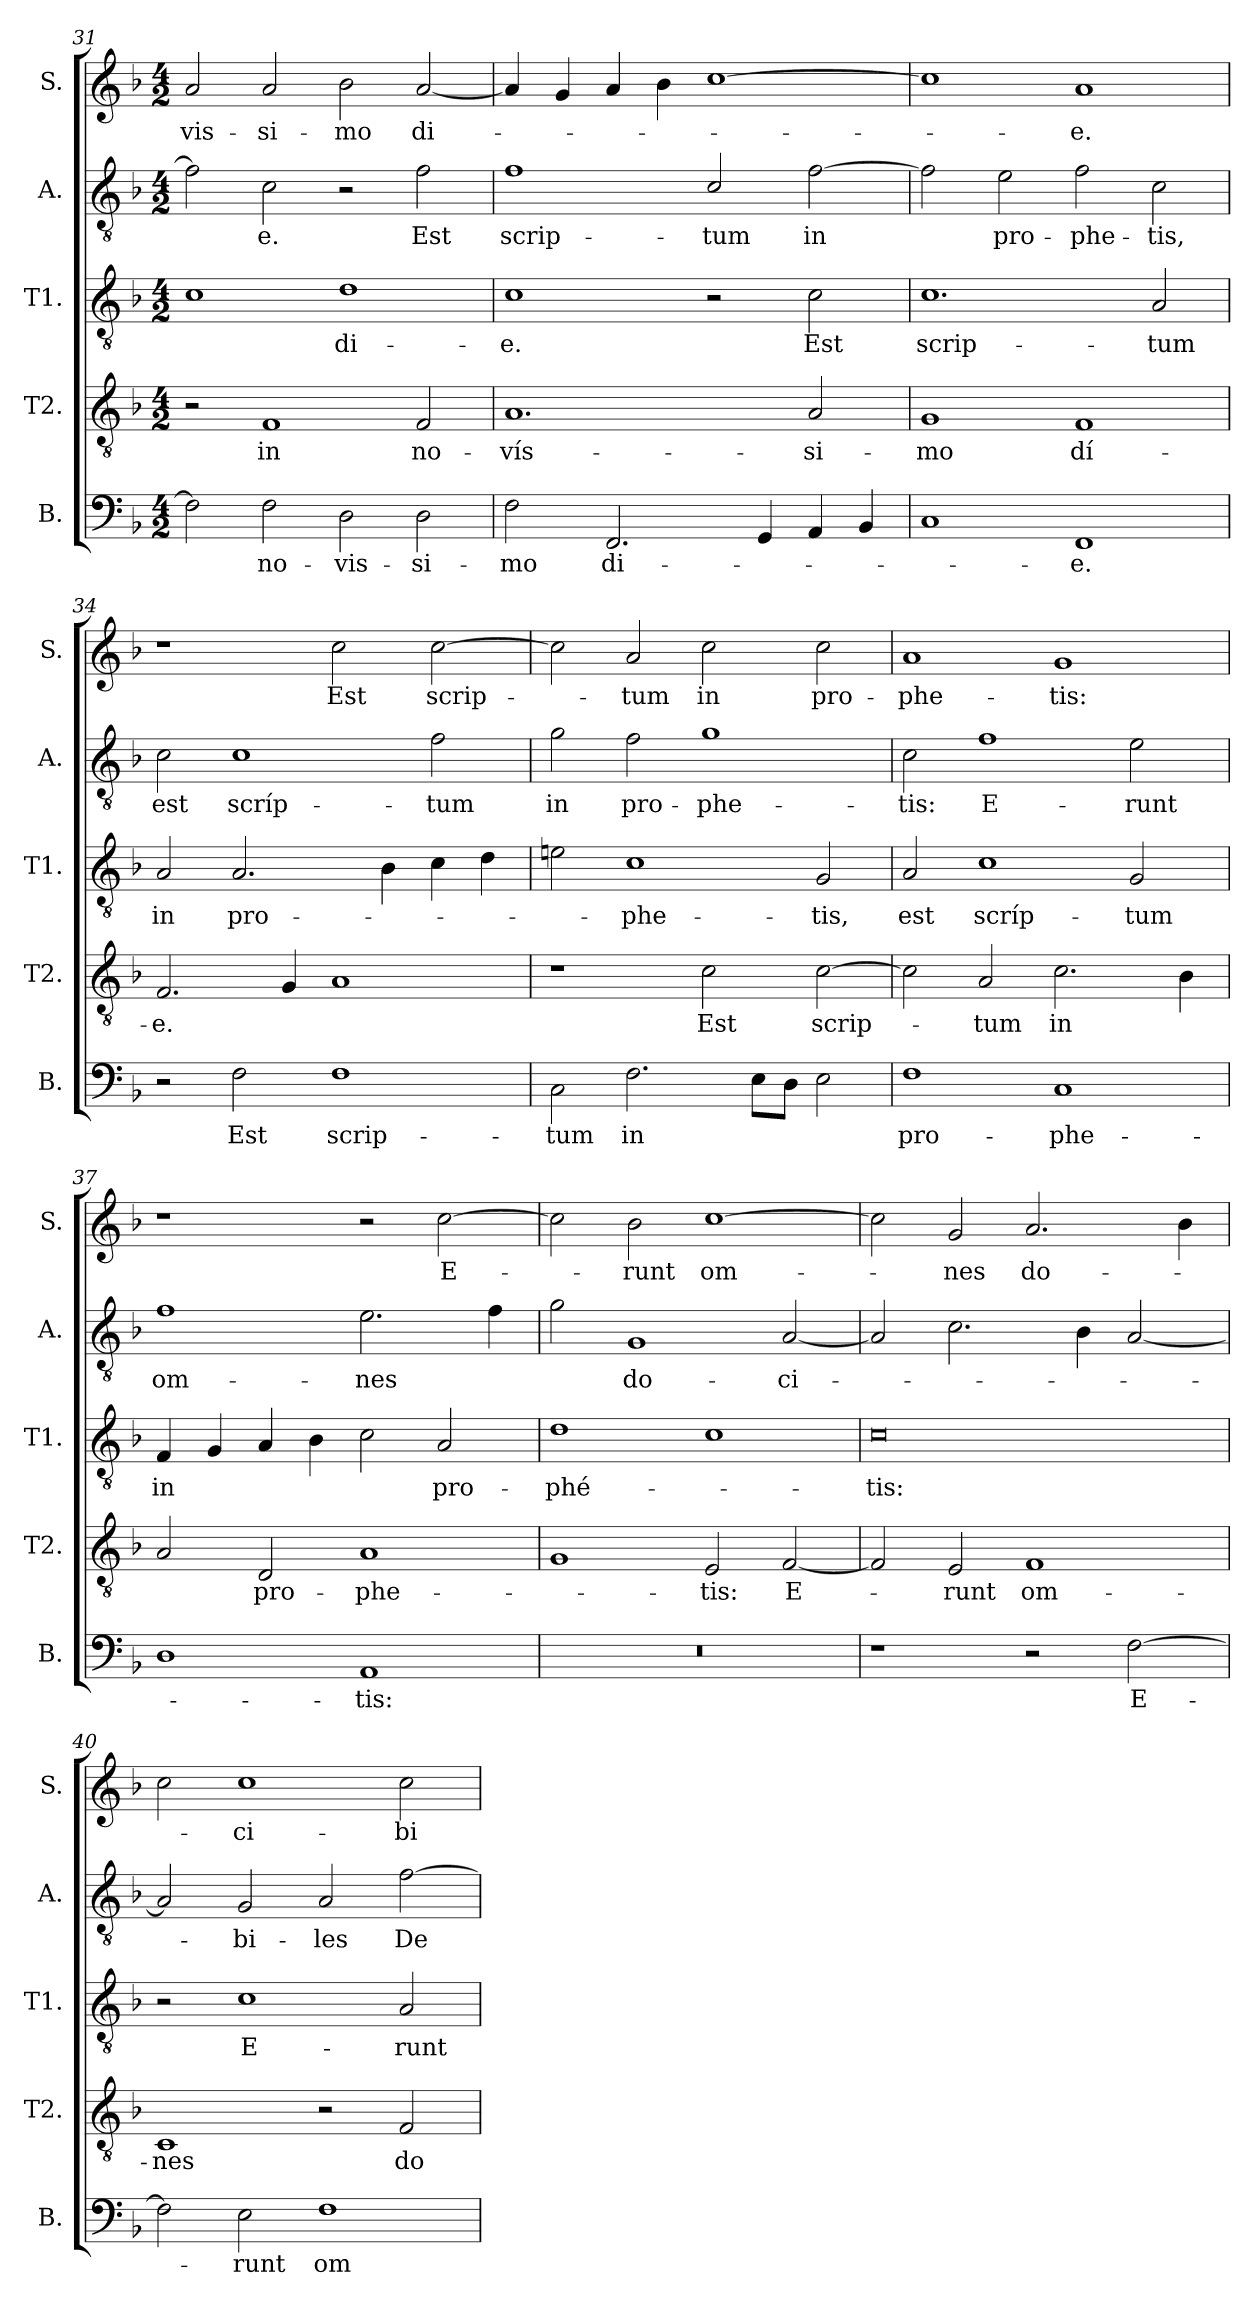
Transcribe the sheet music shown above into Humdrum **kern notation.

**kern	**text	**kern	**text	**kern	**text	**kern	**text	**kern	**text
*part5	*part5	*part4	*part4	*part3	*part3	*part2	*part2	*part1	*part1
*staff5	*staff5	*staff4	*staff4	*staff3	*staff3	*staff2	*staff2	*staff1	*staff1
*I"B.	*	*I"T2.	*	*I"T1.	*	*I"A.	*	*I"S.	*
*I'B.	*	*I'T2.	*	*I'T1.	*	*I'A.	*	*I'S.	*
!!LO:PB:g=z
*clefF4	*	*clefGv2	*	*clefGv2	*	*clefGv2	*	*clefG2	*
*k[b-]	*	*k[b-]	*	*k[b-]	*	*k[b-]	*	*k[b-]	*
*F:	*	*F:	*	*F:	*	*F:	*	*F:	*
*M4/2	*	*M4/2	*	*M4/2	*	*M4/2	*	*M4/2	*
=31	=31	=31	=31	=31	=31	=31	=31	=31	=31
!	!	!	!	!	!	!	!	!	!LO:LY:b
2F\]	.	2r	.	1c	.	2f\]	.	2a/	-vis-
!	!LO:LY:b	!	!LO:LY:b	!	!	!	!LO:LY:b	!	!LO:LY:b
2F\	no-	1F	in	.	.	2c\	-e.	2a/	-si-
!	!LO:LY:b	!	!	!	!LO:LY:b	!	!	!	!LO:LY:b
2D\	-vis-	.	.	1d	di-	2r	.	2b-\	-mo
!	!LO:LY:b	!	!LO:LY:b	!	!	!	!LO:LY:b	!	!LO:LY:b
2D\	-si-	2F/	no-	.	.	2f\	Est	[2a/	di-
=32	=32	=32	=32	=32	=32	=32	=32	=32	=32
!	!LO:LY:b	!	!LO:LY:b	!	!LO:LY:b	!	!LO:LY:b	!	!
2F\	-mo	1.A	-vís-	1c	-e.	1f	scrip-	4a/]	.
.	.	.	.	.	.	.	.	4g/	.
!	!LO:LY:b	!	!	!	!	!	!	!	!
2.FF/	di-	.	.	.	.	.	.	4a/	.
.	.	.	.	.	.	.	.	4b-\	.
!	!	!	!	!	!	!	!LO:LY:b	!	!
.	.	.	.	2r	.	2c/	-tum	[1cc	.
4GG/	.	.	.	.	.	.	.	.	.
!	!	!	!LO:LY:b	!	!LO:LY:b	!	!LO:LY:b	!	!
4AA/	.	2A/	-si-	2c\	Est	[2f\	in	.	.
4BB-/	.	.	.	.	.	.	.	.	.
=33	=33	=33	=33	=33	=33	=33	=33	=33	=33
!	!	!	!LO:LY:b	!	!LO:LY:b	!	!	!	!
1C	.	1G	-mo	1.c	scrip-	2f\]	.	1cc]	.
!	!	!	!	!	!	!	!LO:LY:b	!	!
.	.	.	.	.	.	2e\	pro-	.	.
!	!LO:LY:b	!	!LO:LY:b	!	!	!	!LO:LY:b	!	!LO:LY:b
1FF	-e.	1F	dí-	.	.	2f\	-phe-	1a	-e.
!	!	!	!	!	!LO:LY:b	!	!LO:LY:b	!	!
.	.	.	.	2A/	-tum	2c\	-tis,	.	.
=34	=34	=34	=34	=34	=34	=34	=34	=34	=34
!	!	!	!LO:LY:b	!	!LO:LY:b	!	!LO:LY:b	!	!
2r	.	2.F/	-e.	2A/	in	2c\	est	1r	.
!	!LO:LY:b	!	!	!	!LO:LY:b	!	!LO:LY:b	!	!
2F\	Est	.	.	2.A/	pro-	1c	scríp-	.	.
.	.	4G/	.	.	.	.	.	.	.
!	!LO:LY:b	!	!	!	!	!	!	!	!LO:LY:b
1F	scrip-	1A	.	.	.	.	.	2cc\	Est
.	.	.	.	4B-\	.	.	.	.	.
!	!	!	!	!	!	!	!LO:LY:b	!	!LO:LY:b
.	.	.	.	4c\	.	2f\	-tum	[2cc\	scrip-
.	.	.	.	4d\	.	.	.	.	.
!!LO:LB:g=z
=35	=35	=35	=35	=35	=35	=35	=35	=35	=35
!	!LO:LY:b	!	!	!	!	!	!LO:LY:b	!	!
2C\	-tum	1r	.	2en\	.	2g\	in	2cc\]	.
!	!LO:LY:b	!	!	!	!LO:LY:b	!	!LO:LY:b	!	!LO:LY:b
2.F\	in	.	.	1c	-phe-	2f\	pro-	2a/	-tum
!	!	!	!LO:LY:b	!	!	!	!LO:LY:b	!	!LO:LY:b
.	.	2c\	Est	.	.	1g	-phe-	2cc\	in
8E\L	.	.	.	.	.	.	.	.	.
8D\J	.	.	.	.	.	.	.	.	.
!	!	!	!LO:LY:b	!	!LO:LY:b	!	!	!	!LO:LY:b
2E\	.	[2c\	scrip-	2G/	-tis,	.	.	2cc\	pro-
=36	=36	=36	=36	=36	=36	=36	=36	=36	=36
!	!LO:LY:b	!	!	!	!LO:LY:b	!	!LO:LY:b	!	!LO:LY:b
1F	pro-	2c\]	.	2A/	est	2c\	-tis:	1a	-phe-
!	!	!	!LO:LY:b	!	!LO:LY:b	!	!LO:LY:b	!	!
.	.	2A/	-tum	1c	scríp-	1f	E-	.	.
!	!LO:LY:b	!	!LO:LY:b	!	!	!	!	!	!LO:LY:b
1C	-phe-	2.c\	in	.	.	.	.	1g	-tis:
!	!	!	!	!	!LO:LY:b	!	!LO:LY:b	!	!
.	.	.	.	2G/	-tum	2e\	-runt	.	.
.	.	4B-\	.	.	.	.	.	.	.
=37	=37	=37	=37	=37	=37	=37	=37	=37	=37
!	!	!	!	!	!LO:LY:b	!	!LO:LY:b	!	!
1D	.	2A/	.	4F/	in	1f	om-	1r	.
.	.	.	.	4G/	.	.	.	.	.
!	!	!	!LO:LY:b	!	!	!	!	!	!
.	.	2D/	pro-	4A/	.	.	.	.	.
.	.	.	.	4B-\	.	.	.	.	.
!	!LO:LY:b	!	!LO:LY:b	!	!	!	!LO:LY:b	!	!
1AA	-tis:	1A	-phe-	2c\	.	2.e\	-nes	2r	.
!	!	!	!	!	!LO:LY:b	!	!	!	!LO:LY:b
.	.	.	.	2A/	pro-	.	.	[2cc\	E-
.	.	.	.	.	.	4f\	.	.	.
=38	=38	=38	=38	=38	=38	=38	=38	=38	=38
!	!	!	!	!	!LO:LY:b	!	!	!	!
0r	.	1G	.	1d	-phé-	2g\	.	2cc\]	.
!	!	!	!	!	!	!	!LO:LY:b	!	!LO:LY:b
.	.	.	.	.	.	1G	do-	2b-\	-runt
!	!	!	!LO:LY:b	!	!	!	!	!	!LO:LY:b
.	.	2E/	-tis:	1c	.	.	.	[1cc	om-
!	!	!	!LO:LY:b	!	!	!	!LO:LY:b	!	!
.	.	[2F/	E-	.	.	[2A/	-ci-	.	.
!!LO:PB:g=z
=39	=39	=39	=39	=39	=39	=39	=39	=39	=39
!	!	!	!	!	!LO:LY:b	!	!	!	!
1r	.	2F/]	.	0c	-tis:	2A/]	.	2cc\]	.
!	!	!	!LO:LY:b	!	!	!	!	!	!LO:LY:b
.	.	2E/	-runt	.	.	2.c\	.	2g/	-nes
!	!	!	!LO:LY:b	!	!	!	!	!	!LO:LY:b
2r	.	1F	om-	.	.	.	.	2.a/	do-
.	.	.	.	.	.	4B-\	.	.	.
!	!LO:LY:b	!	!	!	!	!	!	!	!
[2F\	E-	.	.	.	.	[2A/	.	.	.
.	.	.	.	.	.	.	.	4b-\	.
=40	=40	=40	=40	=40	=40	=40	=40	=40	=40
!	!	!	!LO:LY:b	!	!	!	!	!	!
2F\]	.	1C	-nes	2r	.	2A/]	.	2cc\	.
!	!LO:LY:b	!	!	!	!LO:LY:b	!	!LO:LY:b	!	!LO:LY:b
2E\	-runt	.	.	1c	E-	2G/	-bi-	1cc	-ci-
!	!LO:LY:b	!	!	!	!	!	!LO:LY:b	!	!
1F	om-	2r	.	.	.	2A/	-les	.	.
!	!	!	!LO:LY:b	!	!LO:LY:b	!	!LO:LY:b	!	!LO:LY:b
.	.	2F/	do-	2A/	-runt	[2f\	De-	2cc\	-bi-
=	=	=	=	=	=	=	=	=	=
*-	*-	*-	*-	*-	*-	*-	*-	*-	*-
